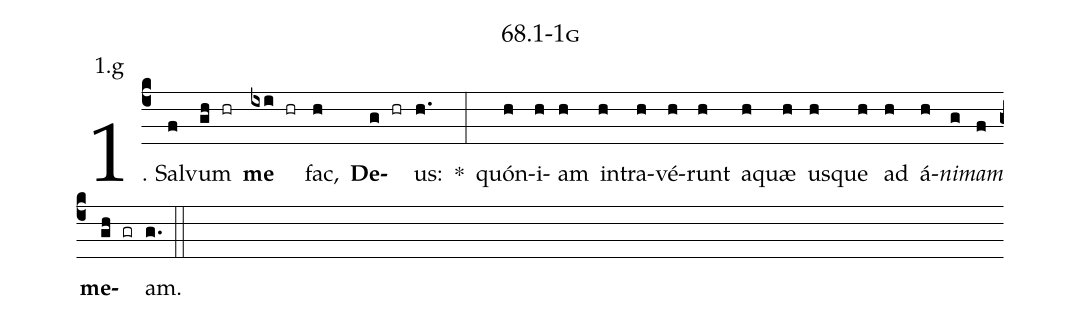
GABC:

name: 68.1-1g;
annotation: 1.g;
%%
(c4)1. Sal(f)vum(gh hr) <b>me</b>(ixi hr) fac,(h) <b>De</b>(g hr)us:(h.) *(:) quón(h)i(h)am(h) in(h)tra(h)vé(h)runt(h) a(h)quæ(h) us(h)que(h) ad(h) á(h)<i>ni</i>(g)<i>mam</i>(f) <b>me</b>(gh gr)am.(g.) (::)


%E(h) u(h) o(g) u(f) a(gh) e.(g.) (::)
